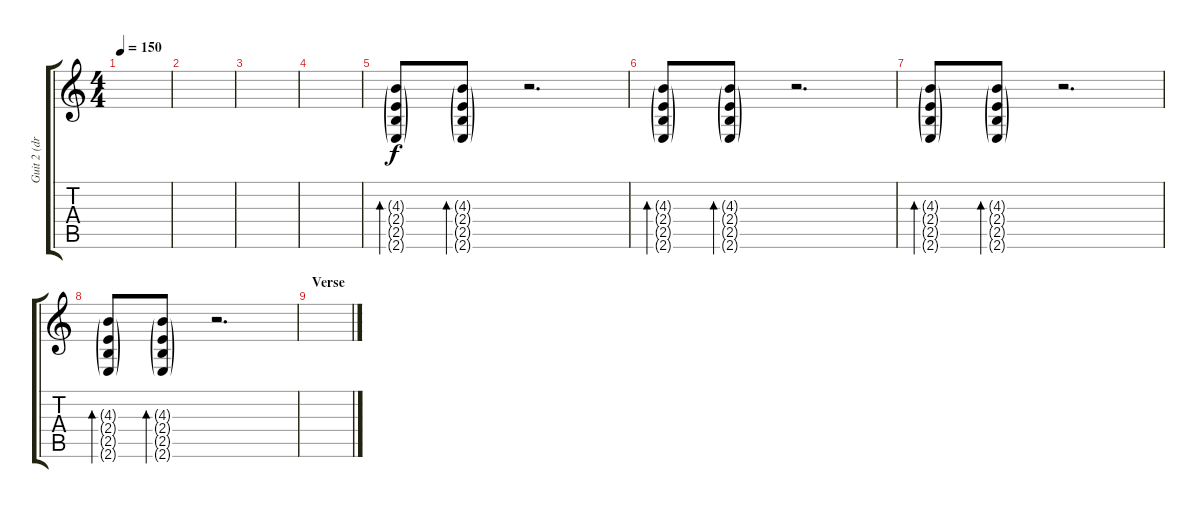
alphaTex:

\track ("Guit 2 (dropped D)" "Guit 2 (dr") {instrument distortionguitar}
\staff {score tabs}
\tuning (E4 B3 G3 D3 A2 D2) {hide}
\ts (4 4)
\tempo 150
\clef g2
\ks c
|
|
|
|
(4.3{g} 2.4{g} 2.5{g} 2.6{g}).8{bd 30} (4.3{g} 2.4{g} 2.5{g} 2.6{g}).8{bd 30} r.2{d} |
(4.3{g} 2.4{g} 2.5{g} 2.6{g}).8{bd 30} (4.3{g} 2.4{g} 2.5{g} 2.6{g}).8{bd 30} r.2{d} |
(4.3{g} 2.4{g} 2.5{g} 2.6{g}).8{bd 30} (4.3{g} 2.4{g} 2.5{g} 2.6{g}).8{bd 30} r.2{d} |
(4.3{g} 2.4{g} 2.5{g} 2.6{g}).8{bd 30} (4.3{g} 2.4{g} 2.5{g} 2.6{g}).8{bd 30} r.2{d} |
\section ("" "Verse")
